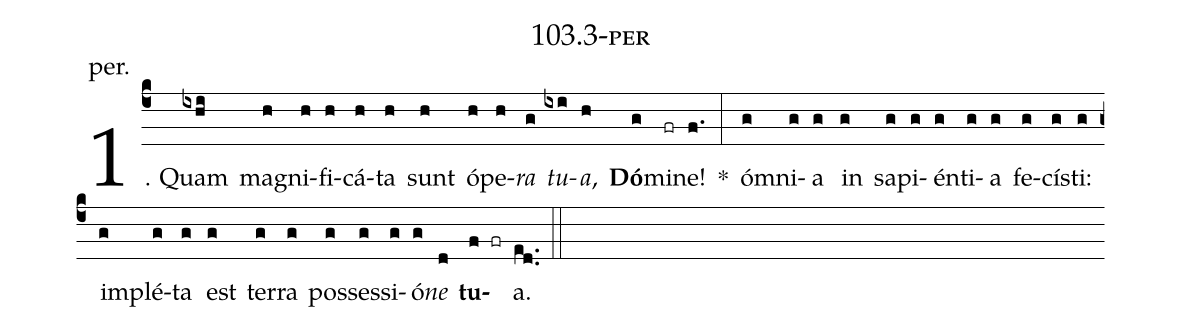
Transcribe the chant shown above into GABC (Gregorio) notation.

name: 103.3-per;
annotation: per.;
%%
(c4)1. Quam(ixhi) ma(h)gni(h)fi(h)cá(h)ta(h) sunt(h) ó(h)pe(h)<i>ra</i>(g) <i>tu</i>(ixi)<i>a</i>,(h) <b>Dó</b>(g)mi(fr)ne!(f.) *(:) óm(g)ni(g)a(g) in(g) sa(g)pi(g)én(g)ti(g)a(g) fe(g)cís(g)ti:(g) im(g)plé(g)ta(g) est(g) ter(g)ra(g) pos(g)ses(g)si(g)ó(g)<i>ne</i>(d) <b>tu</b>(f fr)a.(ed..) (::)


%E(g) u(g) o(g) u(d) a(f) e.(ed..) (::)
